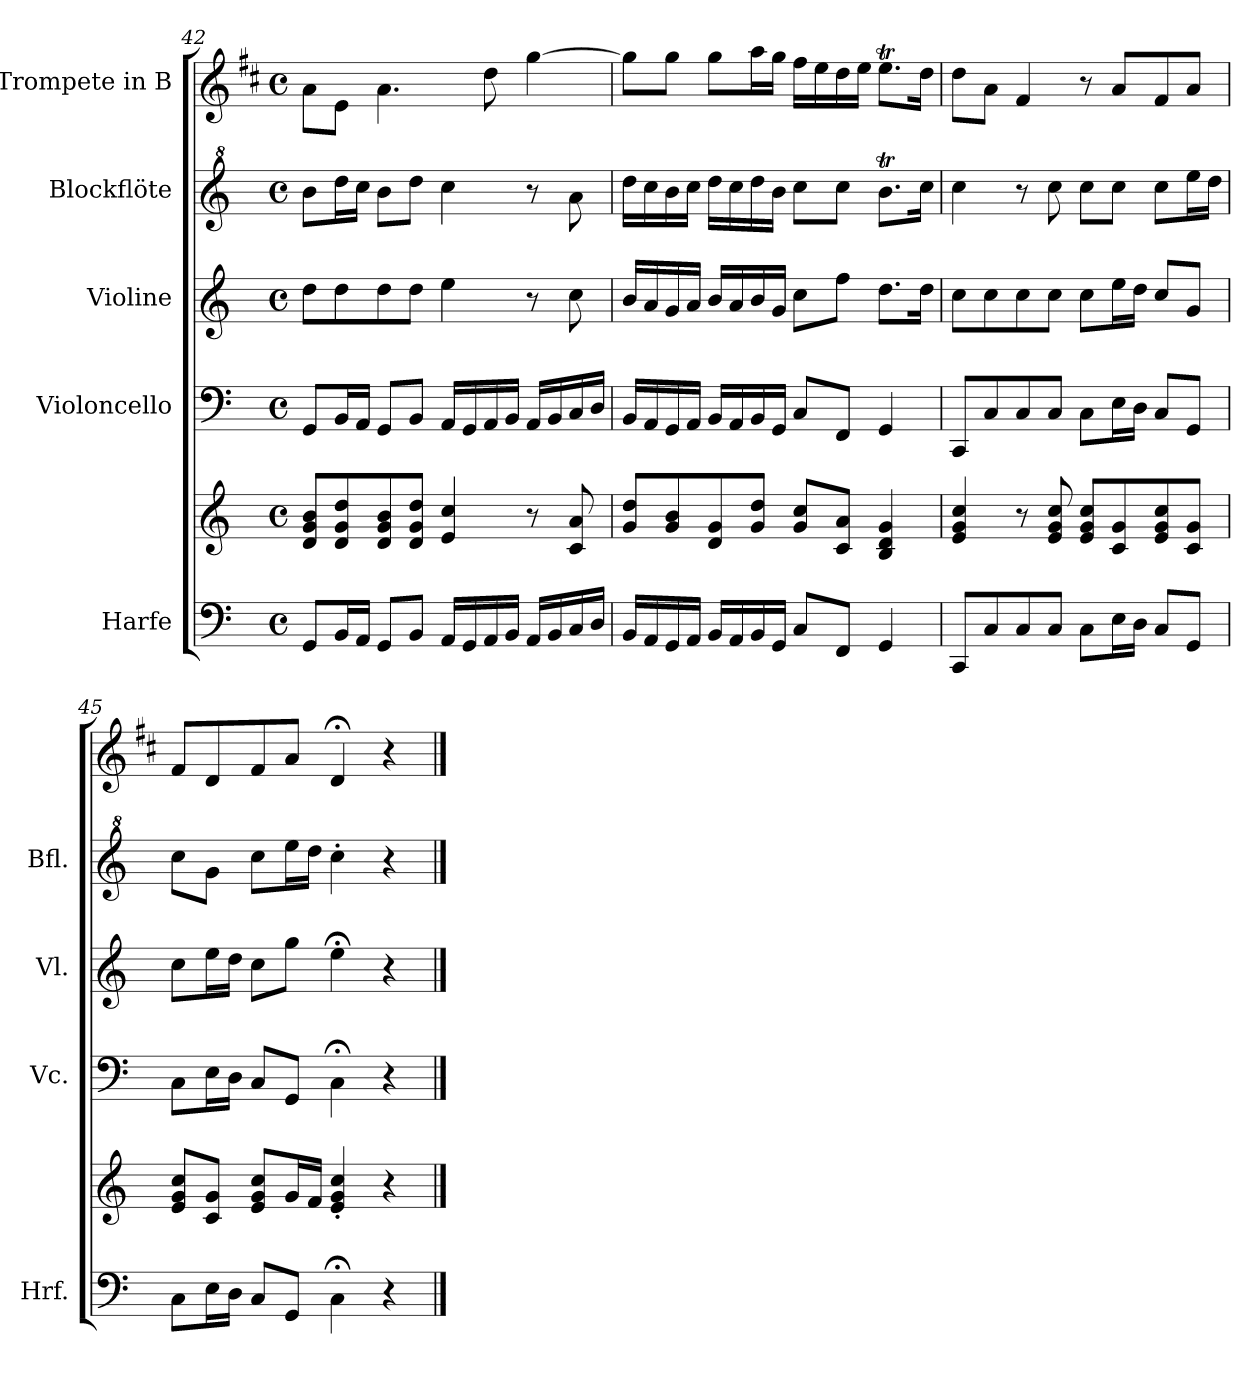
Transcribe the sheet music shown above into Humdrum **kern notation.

**kern	**kern	**kern	**kern	**kern	**kern
*part5	*part5	*part4	*part3	*part2	*part1
*staff6	*staff5	*staff4	*staff3	*staff2	*staff1
*I"Harfe	*	*I"Violoncello	*I"Violine	*I"Blockflöte	*I"Trompete in B
*I'Hrf.	*	*I'Vc.	*I'Vl.	*I'Bfl.	*
*clefF4	*clefG2	*clefF4	*clefG2	*clefG^2	*clefG2
*	*	*	*	*	*ITrd1c2
*k[]	*k[]	*k[]	*k[]	*k[]	*k[]
*M4/4	*M4/4	*M4/4	*M4/4	*M4/4	*M4/4
*met(c)	*met(c)	*met(c)	*met(c)	*met(c)	*met(c)
=42	=42	=42	=42	=42	=42
8GG/L	8d/ 8g/ 8b/L	8GG/L	8dd\L	8bb\L	8g\L
16BB/L	8d/ 8g/ 8dd/	16BB/L	8dd\	16ddd\L	8d\J
16AA/JJ	.	16AA/JJ	.	16ccc\JJ	.
8GG/L	8d/ 8g/ 8b/	8GG/L	8dd\	8bb\L	4.g\
8BB/J	8d/ 8g/ 8dd/J	8BB/J	8dd\J	8ddd\J	.
16AA/LL	4e/ 4cc/	16AA/LL	4ee\	4ccc\	.
16GG/	.	16GG/	.	.	.
16AA/	.	16AA/	.	.	8cc\
16BB/JJ	.	16BB/JJ	.	.	.
16AA/LL	8r	16AA/LL	8r	8r	[4ff\
16BB/	.	16BB/	.	.	.
16C/	8c/ 8a/	16C/	8cc\	8aa\	.
16D/JJ	.	16D/JJ	.	.	.
=43	=43	=43	=43	=43	=43
16BB/LL	8g/ 8dd/L	16BB/LL	16b/LL	16ddd\LL	8ff\L]
16AA/	.	16AA/	16a/	16ccc\	.
16GG/	8g/ 8b/	16GG/	16g/	16bb\	8ff\J
16AA/JJ	.	16AA/JJ	16a/JJ	16ccc\JJ	.
16BB/LL	8d/ 8g/	16BB/LL	16b/LL	16ddd\LL	8ff\L
16AA/	.	16AA/	16a/	16ccc\	.
16BB/	8g/ 8dd/J	16BB/	16b/	16ddd\	16gg\L
16GG/JJ	.	16GG/JJ	16g/JJ	16bb\JJ	16ff\JJ
8C/L	8g/ 8cc/L	8C/L	8cc\L	8ccc\L	16ee\LL
.	.	.	.	.	16dd\
8FF/J	8c/ 8a/J	8FF/J	8ff\J	8ccc\J	16cc\
.	.	.	.	.	16dd\JJ
4GG/	4B/ 4d/ 4g/	4GG/	8.dd\L	8.bbt\L	8.ddT\L
.	.	.	16dd\Jk	16ccc\Jk	16cc\Jk
=44	=44	=44	=44	=44	=44
8CC/L	4e/ 4g/ 4cc/	8CC/L	8cc\L	4ccc\	8cc\L
8C/	.	8C/	8cc\	.	8g\J
8C/	8r	8C/	8cc\	8r	4e/
8C/J	8e/ 8g/ 8cc/	8C/J	8cc\J	8ccc\	.
8C\L	8e/ 8g/ 8cc/L	8C\L	8cc\L	8ccc\L	8r
16E\L	8c/ 8g/	16E\L	16ee\L	8ccc\J	8g/L
16D\JJ	.	16D\JJ	16dd\JJ	.	.
8C/L	8e/ 8g/ 8cc/	8C/L	8cc/L	8ccc\L	8e/
8GG/J	8c/ 8g/J	8GG/J	8g/J	16eee\L	8g/J
.	.	.	.	16ddd\JJ	.
=45	=45	=45	=45	=45	=45
8C\L	8e/ 8g/ 8cc/L	8C\L	8cc\L	8ccc\L	8e/L
16E\L	8c/ 8g/J	16E\L	16ee\L	8gg\J	8c/
16D\JJ	.	16D\JJ	16dd\JJ	.	.
8C/L	8e/ 8g/ 8cc/L	8C/L	8cc\L	8ccc\L	8e/
8GG/J	16g/L	8GG/J	8gg\J	16eee\L	8g/J
.	16f/JJ	.	.	16ddd\JJ	.
4C;<\	4e/' 4g/' 4cc/'	4C;<\	4ee;<\	4ccc'\	4c;</
4r	4r	4r	4r	4r	4r
==	==	==	==	==	==
*-	*-	*-	*-	*-	*-
